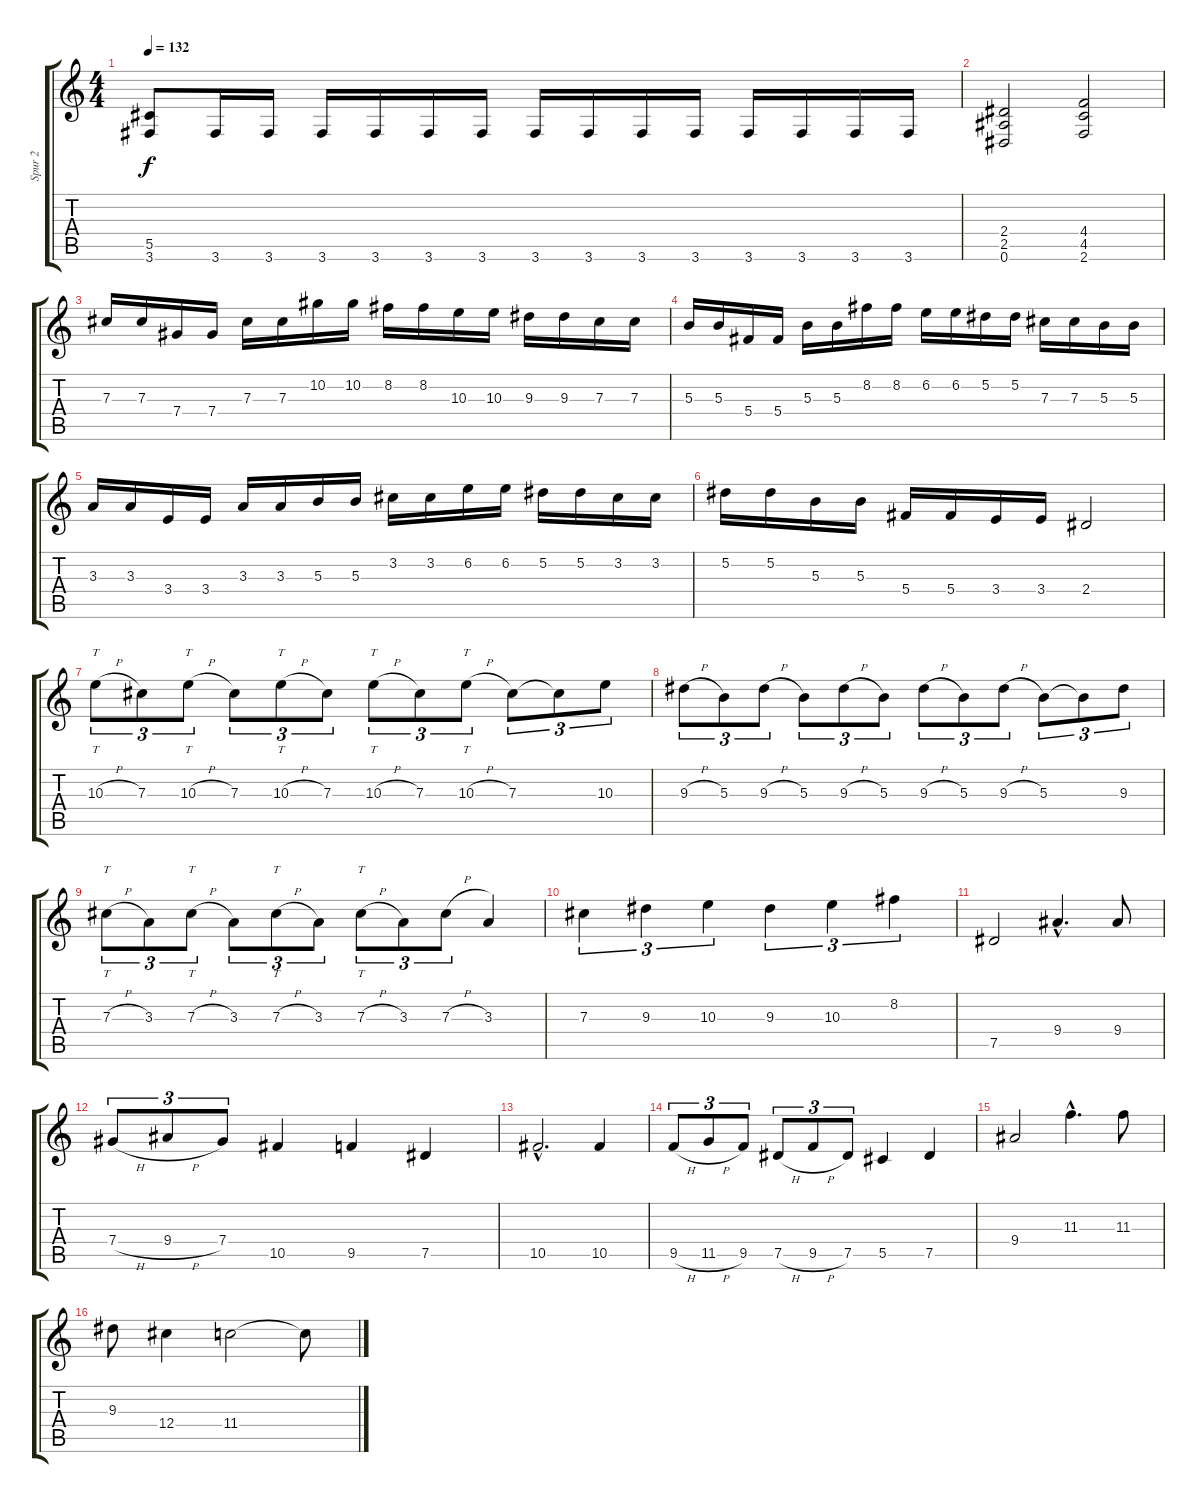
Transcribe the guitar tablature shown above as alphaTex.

\track ("Spur 2" "Spur 2") {instrument distortionguitar}
\staff {score tabs}
\tuning (Eb4 Bb3 Gb3 Db3 Ab2 Eb2) {hide}
\ts (4 4)
\tempo 132
\clef g2
\ks c
(5.5 3.6).8{dy f} 3.6.16 3.6.16 3.6.16 3.6.16 3.6.16 3.6.16 3.6.16 3.6.16 3.6.16 3.6.16 3.6.16 3.6.16 3.6.16 3.6.16 |
(2.4 2.5 0.6).2 (4.4 4.5 2.6).2 |
7.3.16 7.3.16 7.4.16 7.4.16 7.3.16 7.3.16 10.2.16 10.2.16 8.2.16 8.2.16 10.3.16 10.3.16 9.3.16 9.3.16 7.3.16 7.3.16 |
5.3.16 5.3.16 5.4.16 5.4.16 5.3.16 5.3.16 8.2.16 8.2.16 6.2.16 6.2.16 5.2.16 5.2.16 7.3.16 7.3.16 5.3.16 5.3.16 |
3.3.16 3.3.16 3.4.16 3.4.16 3.3.16 3.3.16 5.3.16 5.3.16 3.2.16 3.2.16 6.2.16 6.2.16 5.2.16 5.2.16 3.2.16 3.2.16 |
5.2.16 5.2.16 5.3.16 5.3.16 5.4.16 5.4.16 3.4.16 3.4.16 2.4.2 |
10.3{h}.8{tt tu (3 2)} 7.3.8{tu (3 2)} 10.3{h}.8{tt tu (3 2)} 7.3.8{tu (3 2)} 10.3{h}.8{tt tu (3 2)} 7.3.8{tu (3 2)} 10.3{h}.8{tt tu (3 2)} 7.3.8{tu (3 2)} 10.3{h}.8{tt tu (3 2)} 7.3.8{tu (3 2)} 7.3{t}.8{tu (3 2)} 10.3.8{tu (3 2)} |
9.3{h}.8{tu (3 2)} 5.3.8{tu (3 2)} 9.3{h}.8{tu (3 2)} 5.3.8{tu (3 2)} 9.3{h}.8{tu (3 2)} 5.3.8{tu (3 2)} 9.3{h}.8{tu (3 2)} 5.3.8{tu (3 2)} 9.3{h}.8{tu (3 2)} 5.3.8{tu (3 2)} 5.3{t}.8{tu (3 2)} 9.3.8{tu (3 2)} |
7.3{h}.8{tt tu (3 2)} 3.3.8{tu (3 2)} 7.3{h}.8{tt tu (3 2)} 3.3.8{tu (3 2)} 7.3{h}.8{tt tu (3 2)} 3.3.8{tu (3 2)} 7.3{h}.8{tt tu (3 2)} 3.3.8{tu (3 2)} 7.3{h}.8{tu (3 2)} 3.3.4 |
7.3.4{tu (3 2)} 9.3.4{tu (3 2)} 10.3.4{tu (3 2)} 9.3.4{tu (3 2)} 10.3.4{tu (3 2)} 8.2.4{tu (3 2)} |
7.5.2 9.4{hac}.4{d} 9.4.8 |
7.4{h}.8{tu (3 2)} 9.4{h}.8{tu (3 2)} 7.4.8{tu (3 2)} 10.5.4 9.5.4 7.5.4 |
10.5{hac}.2{d} 10.5.4 |
9.5{h}.8{tu (3 2)} 11.5{h}.8{tu (3 2)} 9.5.8{tu (3 2)} 7.5{h}.8{tu (3 2)} 9.5{h}.8{tu (3 2)} 7.5.8{tu (3 2)} 5.5.4 7.5.4 |
9.4.2 11.3{hac}.4{d} 11.3.8 |
9.3.8 12.4.4 11.4.2 11.4{t}.8
